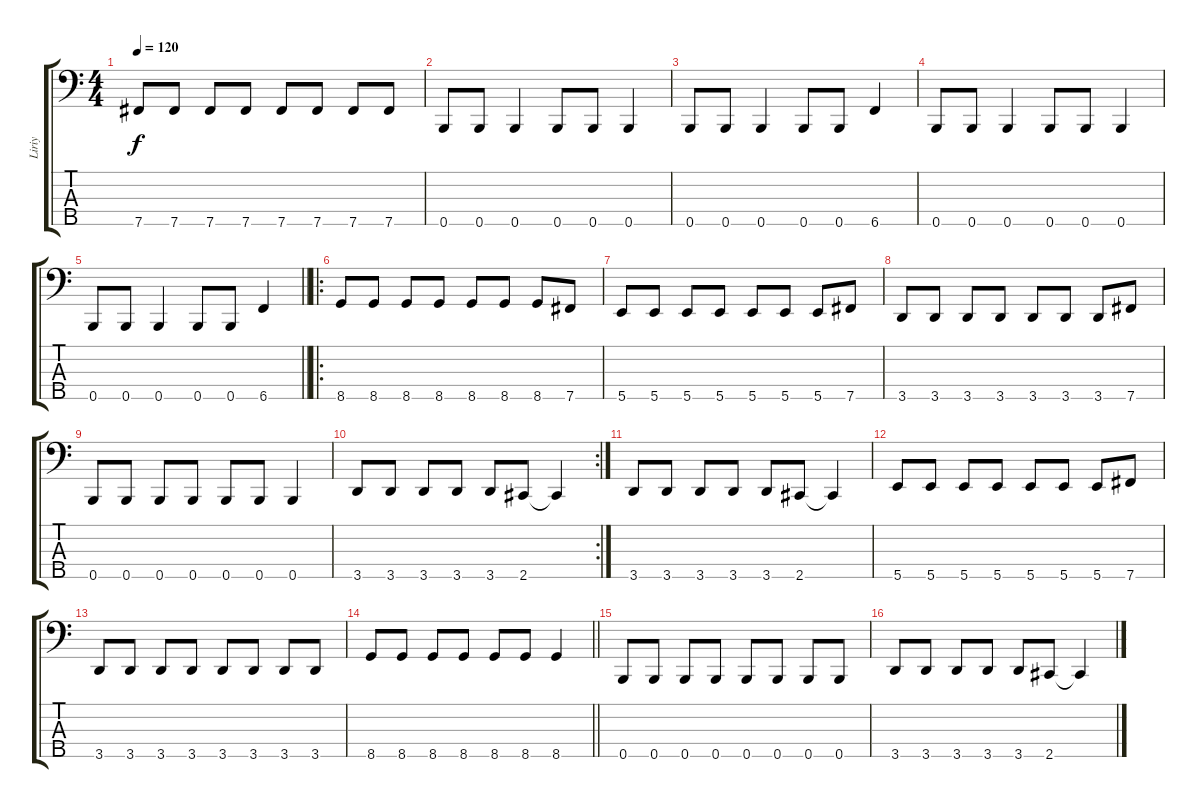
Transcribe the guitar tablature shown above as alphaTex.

\track ("Liriy" "Liriy") {instrument electricbassfinger}
\staff {score tabs}
\tuning (G2 D2 A1 E1 B0) {hide}
\ts (4 4)
\tempo 120
\clef f4
\ks c
7.5.8{dy f} 7.5.8 7.5.8 7.5.8 7.5.8 7.5.8 7.5.8 7.5.8 |
0.5.8 0.5.8 0.5.4 0.5.8 0.5.8 0.5.4 |
0.5.8 0.5.8 0.5.4 0.5.8 0.5.8 6.5.4 |
0.5.8 0.5.8 0.5.4 0.5.8 0.5.8 0.5.4 |
\barLineRight lightlight
0.5.8 0.5.8 0.5.4 0.5.8 0.5.8 6.5.4 |
\ro
8.5.8 8.5.8 8.5.8 8.5.8 8.5.8 8.5.8 8.5.8 7.5.8 |
5.5.8 5.5.8 5.5.8 5.5.8 5.5.8 5.5.8 5.5.8 7.5.8 |
3.5.8 3.5.8 3.5.8 3.5.8 3.5.8 3.5.8 3.5.8 7.5.8 |
0.5.8 0.5.8 0.5.8 0.5.8 0.5.8 0.5.8 0.5.4 |
\rc 2
3.5.8 3.5.8 3.5.8 3.5.8 3.5.8 2.5.8 2.5{t}.4 |
3.5.8 3.5.8 3.5.8 3.5.8 3.5.8 2.5.8 2.5{t}.4 |
5.5.8 5.5.8 5.5.8 5.5.8 5.5.8 5.5.8 5.5.8 7.5.8 |
3.5.8 3.5.8 3.5.8 3.5.8 3.5.8 3.5.8 3.5.8 3.5.8 |
\barLineRight lightlight
8.5.8 8.5.8 8.5.8 8.5.8 8.5.8 8.5.8 8.5.4 |
0.5.8 0.5.8 0.5.8 0.5.8 0.5.8 0.5.8 0.5.8 0.5.8 |
3.5.8 3.5.8 3.5.8 3.5.8 3.5.8 2.5.8 2.5{t}.4
